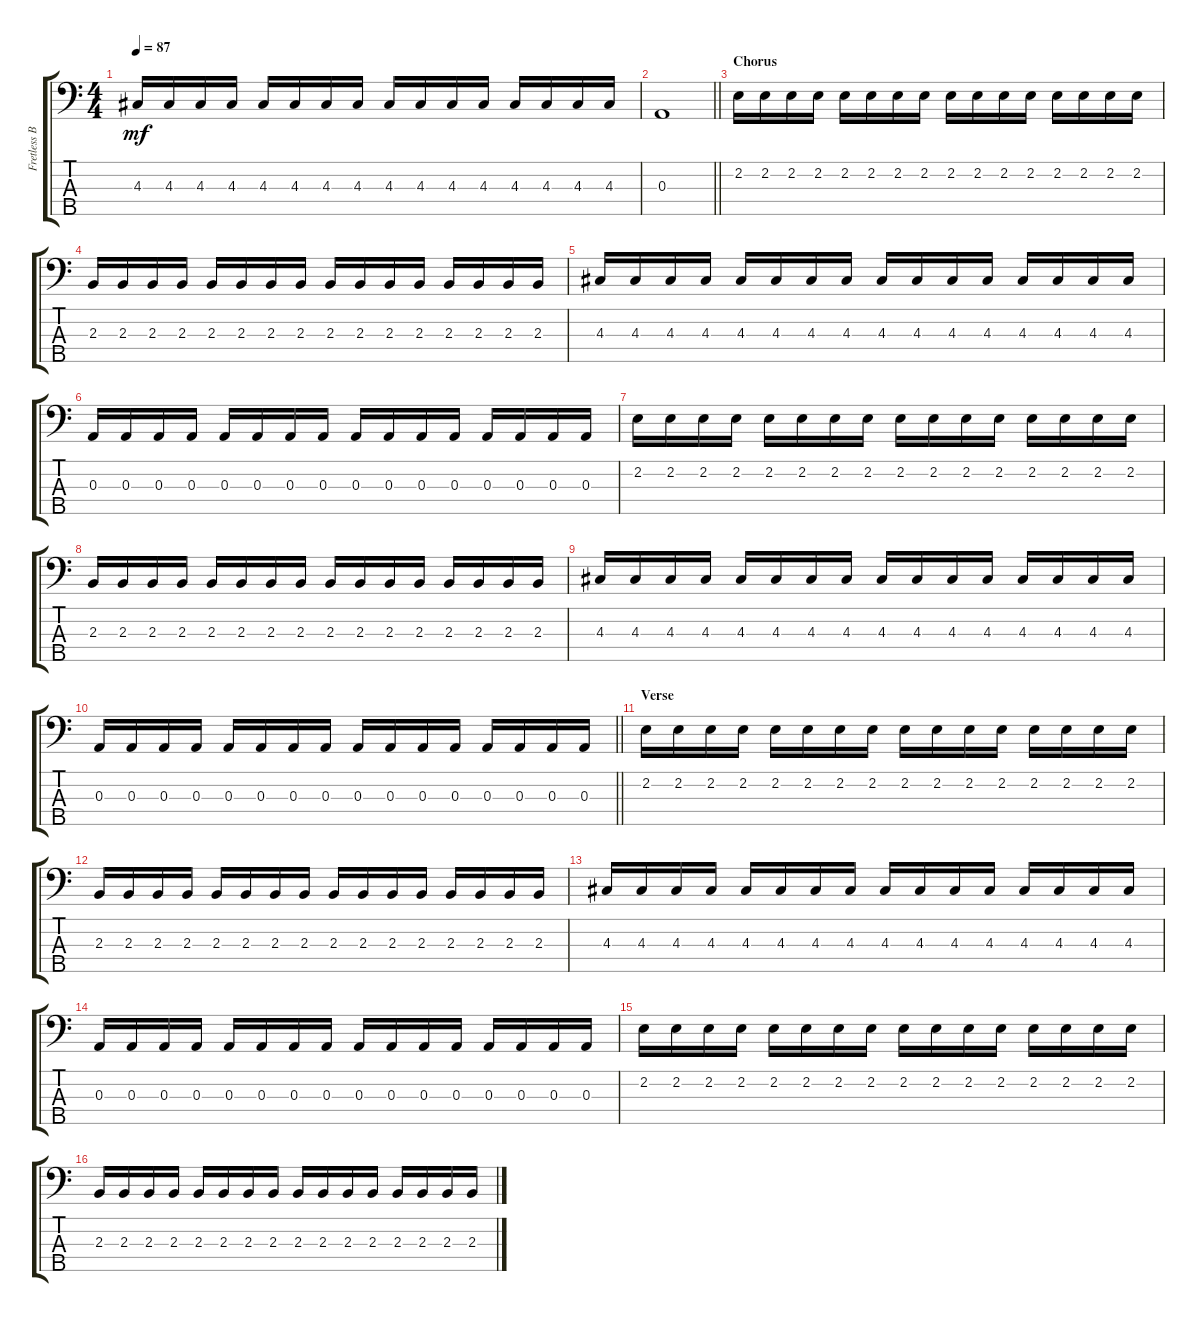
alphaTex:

\track ("Fretless Bass" "Fretless B") {instrument fretlessbass}
\staff {score tabs}
\tuning (G2 D2 A1 E1 B0) {hide}
\ts (4 4)
\tempo 87
\clef f4
\ks c
4.3.16{dy mf} 4.3.16 4.3.16 4.3.16 4.3.16 4.3.16 4.3.16 4.3.16 4.3.16 4.3.16 4.3.16 4.3.16 4.3.16 4.3.16 4.3.16 4.3.16 |
\barLineRight lightlight
0.3.1 |
\section ("" "Chorus")
2.2.16 2.2.16 2.2.16 2.2.16 2.2.16 2.2.16 2.2.16 2.2.16 2.2.16 2.2.16 2.2.16 2.2.16 2.2.16 2.2.16 2.2.16 2.2.16 |
2.3.16 2.3.16 2.3.16 2.3.16 2.3.16 2.3.16 2.3.16 2.3.16 2.3.16 2.3.16 2.3.16 2.3.16 2.3.16 2.3.16 2.3.16 2.3.16 |
4.3.16 4.3.16 4.3.16 4.3.16 4.3.16 4.3.16 4.3.16 4.3.16 4.3.16 4.3.16 4.3.16 4.3.16 4.3.16 4.3.16 4.3.16 4.3.16 |
0.3.16 0.3.16 0.3.16 0.3.16 0.3.16 0.3.16 0.3.16 0.3.16 0.3.16 0.3.16 0.3.16 0.3.16 0.3.16 0.3.16 0.3.16 0.3.16 |
2.2.16 2.2.16 2.2.16 2.2.16 2.2.16 2.2.16 2.2.16 2.2.16 2.2.16 2.2.16 2.2.16 2.2.16 2.2.16 2.2.16 2.2.16 2.2.16 |
2.3.16 2.3.16 2.3.16 2.3.16 2.3.16 2.3.16 2.3.16 2.3.16 2.3.16 2.3.16 2.3.16 2.3.16 2.3.16 2.3.16 2.3.16 2.3.16 |
4.3.16 4.3.16 4.3.16 4.3.16 4.3.16 4.3.16 4.3.16 4.3.16 4.3.16 4.3.16 4.3.16 4.3.16 4.3.16 4.3.16 4.3.16 4.3.16 |
\barLineRight lightlight
0.3.16 0.3.16 0.3.16 0.3.16 0.3.16 0.3.16 0.3.16 0.3.16 0.3.16 0.3.16 0.3.16 0.3.16 0.3.16 0.3.16 0.3.16 0.3.16 |
\section ("" "Verse")
2.2.16 2.2.16 2.2.16 2.2.16 2.2.16 2.2.16 2.2.16 2.2.16 2.2.16 2.2.16 2.2.16 2.2.16 2.2.16 2.2.16 2.2.16 2.2.16 |
2.3.16 2.3.16 2.3.16 2.3.16 2.3.16 2.3.16 2.3.16 2.3.16 2.3.16 2.3.16 2.3.16 2.3.16 2.3.16 2.3.16 2.3.16 2.3.16 |
4.3.16 4.3.16 4.3.16 4.3.16 4.3.16 4.3.16 4.3.16 4.3.16 4.3.16 4.3.16 4.3.16 4.3.16 4.3.16 4.3.16 4.3.16 4.3.16 |
0.3.16 0.3.16 0.3.16 0.3.16 0.3.16 0.3.16 0.3.16 0.3.16 0.3.16 0.3.16 0.3.16 0.3.16 0.3.16 0.3.16 0.3.16 0.3.16 |
2.2.16 2.2.16 2.2.16 2.2.16 2.2.16 2.2.16 2.2.16 2.2.16 2.2.16 2.2.16 2.2.16 2.2.16 2.2.16 2.2.16 2.2.16 2.2.16 |
2.3.16 2.3.16 2.3.16 2.3.16 2.3.16 2.3.16 2.3.16 2.3.16 2.3.16 2.3.16 2.3.16 2.3.16 2.3.16 2.3.16 2.3.16 2.3.16
